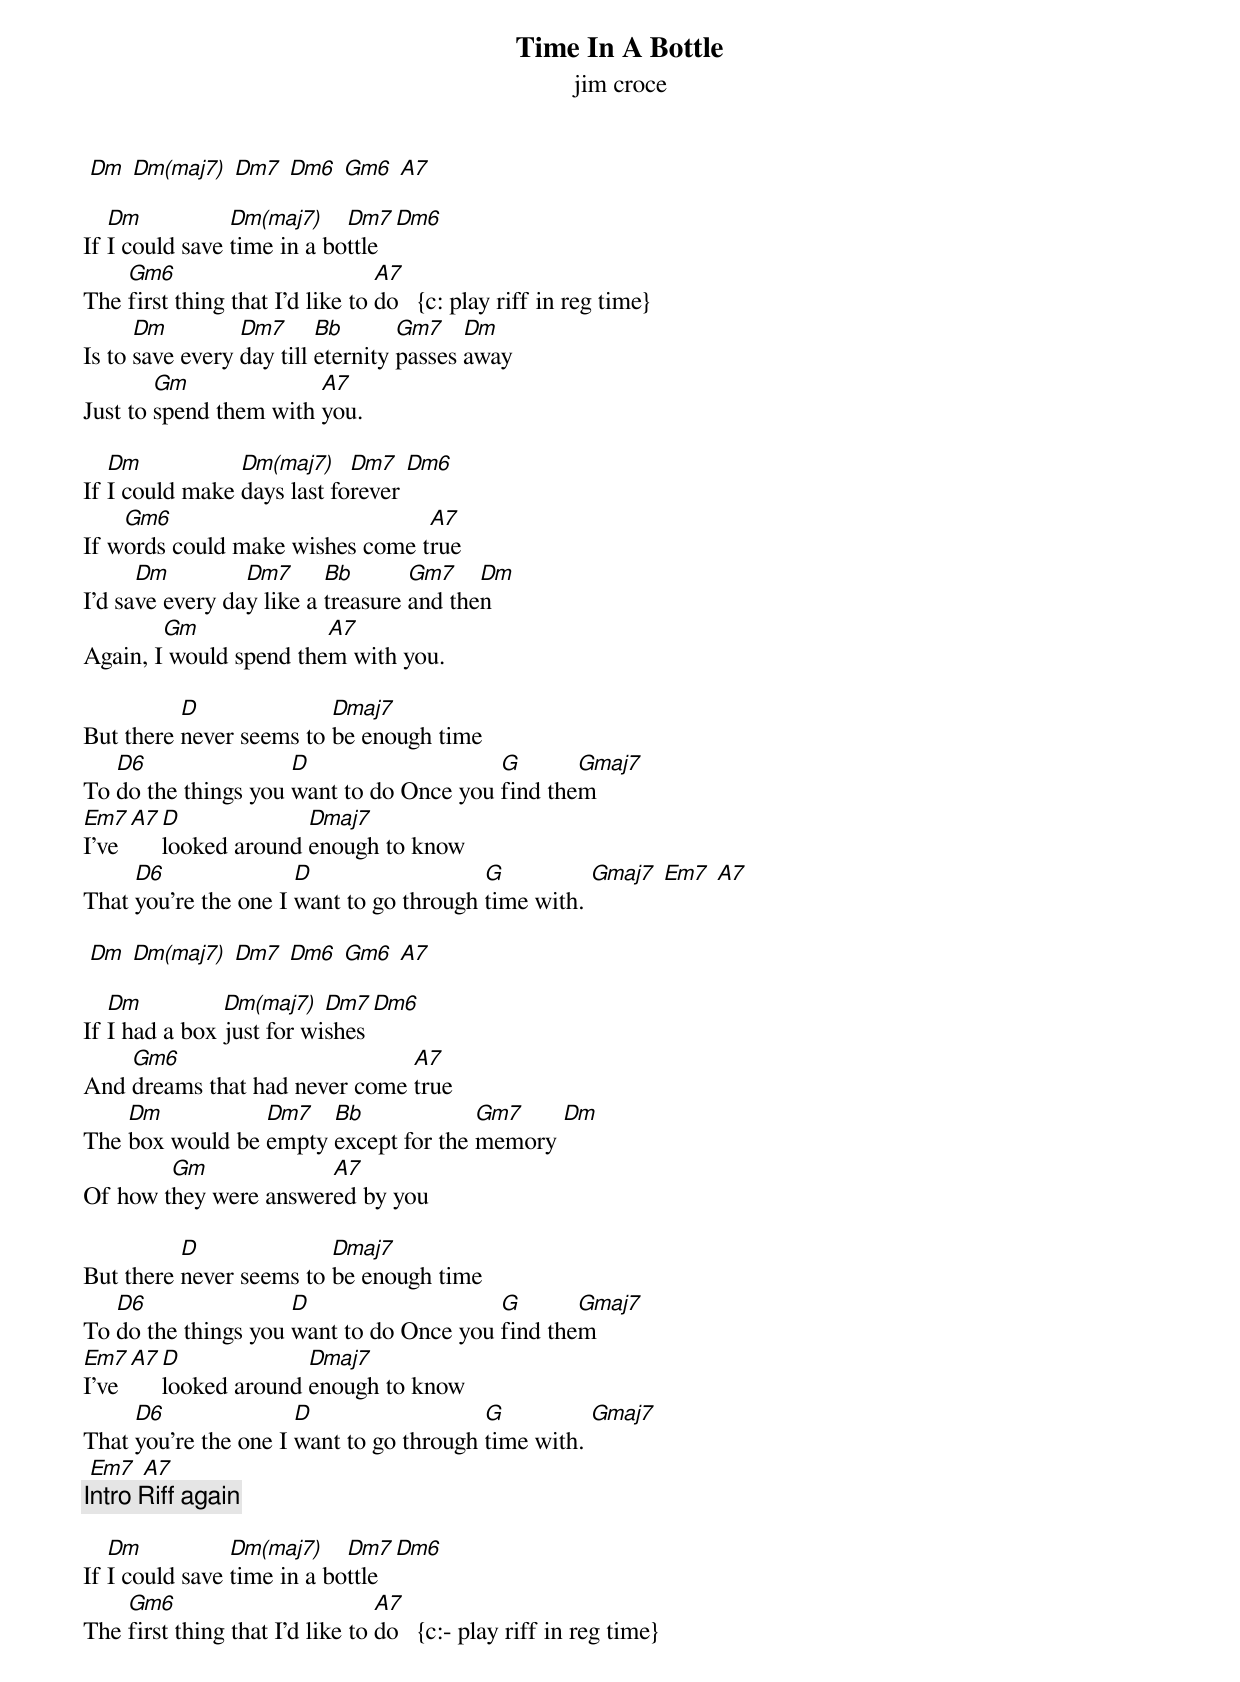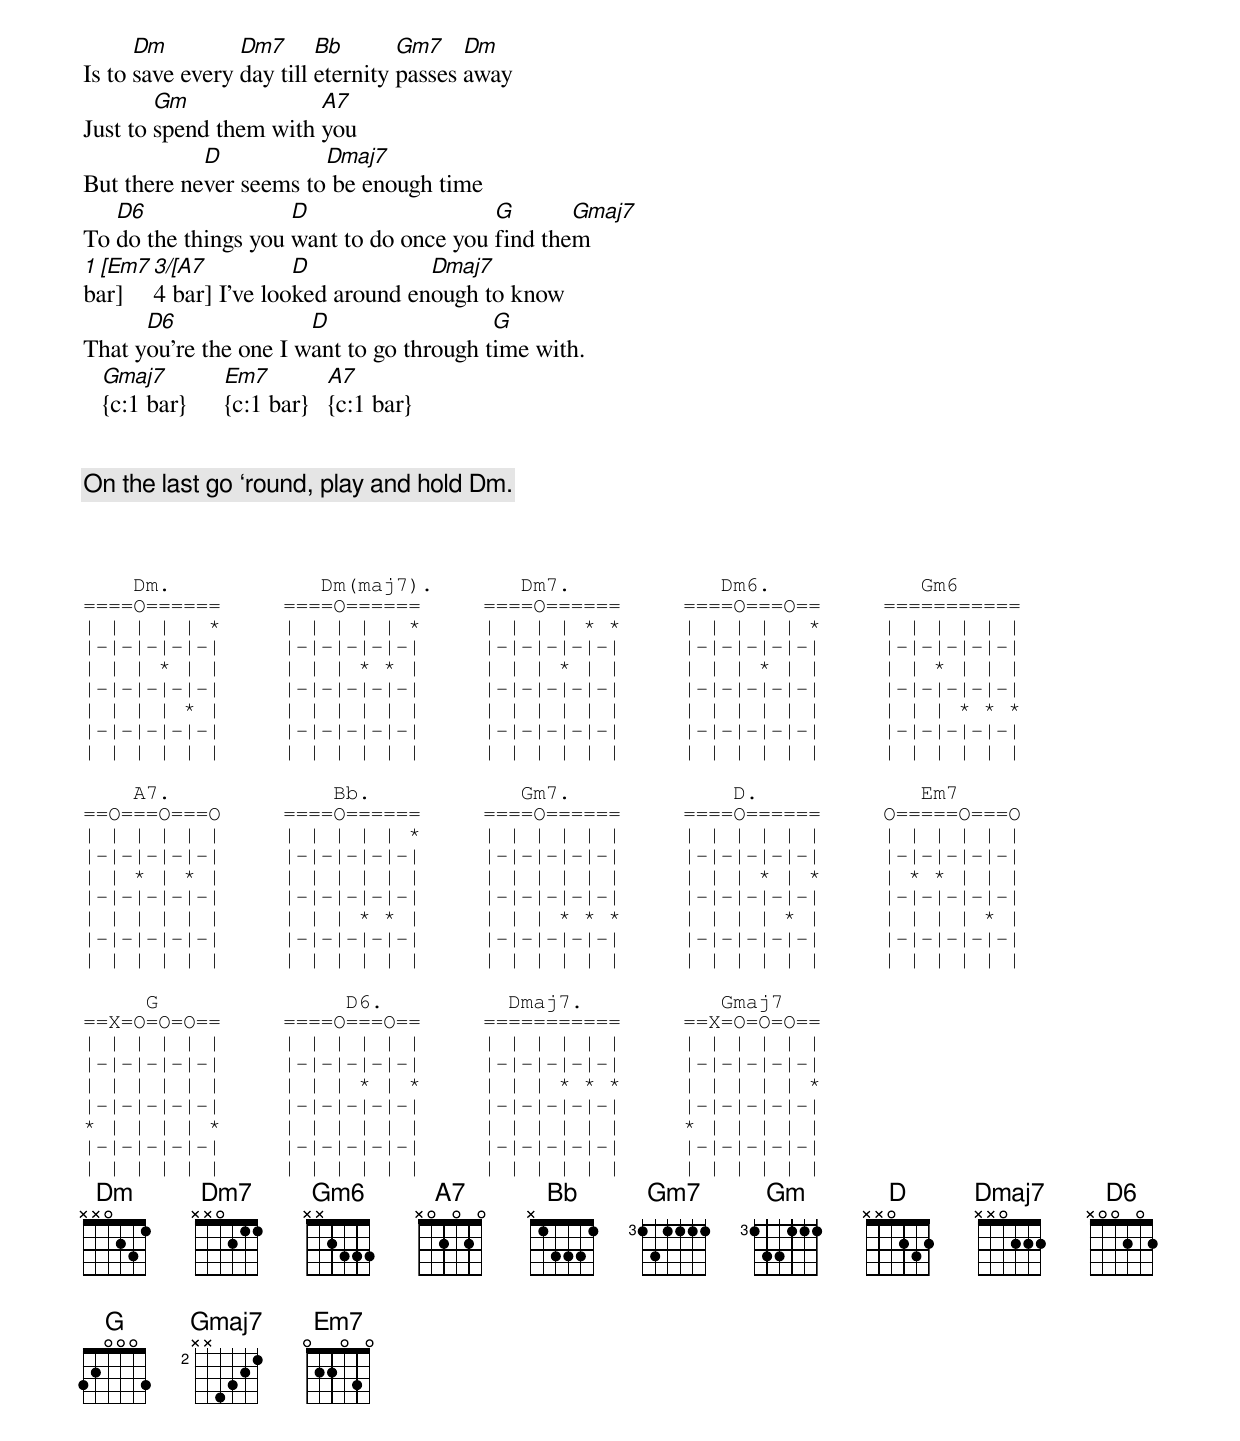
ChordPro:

{title: Time In A Bottle}
{subtitle: jim croce}

 [Dm] [Dm(maj7)] [Dm7] [Dm6] [Gm6] [A7]

If [Dm]I could save [Dm(maj7)]time in a bo[Dm7]ttle [Dm6]
The [Gm6]first thing that I'd like to [A7]do   {c: play riff in reg time}
Is to [Dm]save every [Dm7]day till [Bb]eternity [Gm7]passes [Dm]away
Just to [Gm]spend them with [A7]you.

If [Dm]I could make [Dm(maj7)]days last fo[Dm7]rever [Dm6]
If w[Gm6]ords could make wishes come t[A7]rue
I'd sa[Dm]ve every da[Dm7]y like a [Bb]treasure [Gm7]and the[Dm]n
Again, I[Gm] would spend the[A7]m with you.

But there [D]never seems to [Dmaj7]be enough time
To [D6]do the things you [D]want to do Once you [G]find the[Gmaj7]m
[Em7]I've [A7][D]looked around [Dmaj7]enough to know
That [D6]you're the one I [D]want to go through [G]time with. [Gmaj7] [Em7] [A7]

 [Dm] [Dm(maj7)] [Dm7] [Dm6] [Gm6] [A7]

If [Dm]I had a box [Dm(maj7)]just for wi[Dm7]shes [Dm6]
And [Gm6]dreams that had never come [A7]true
The [Dm]box would be [Dm7]empty [Bb]except for the [Gm7]memory [Dm]
Of how t[Gm]hey were answer[A7]ed by you

But there [D]never seems to [Dmaj7]be enough time
To [D6]do the things you [D]want to do Once you [G]find the[Gmaj7]m
[Em7]I've [A7][D]looked around [Dmaj7]enough to know
That [D6]you're the one I [D]want to go through [G]time with. [Gmaj7]
 [Em7] [A7]
{c:Intro Riff again}

If [Dm]I could save [Dm(maj7)]time in a bo[Dm7]ttle [Dm6]
The [Gm6]first thing that I'd like to [A7]do   {c:- play riff in reg time}
Is to [Dm]save every [Dm7]day till [Bb]eternity [Gm7]passes [Dm]away
Just to [Gm]spend them with [A7]you
But there ne[D]ver seems to[Dmaj7] be enough time
To [D6]do the things you [D]want to do once you [G]find the[Gmaj7]m
[1 [Em7]bar]   [3/[A7]4 bar] I've loo[D]ked around en[Dmaj7]ough to know
That y[D6]ou're the one I w[D]ant to go through t[G]ime with.
   [Gmaj7]{c:1 bar}      [Em7]{c:1 bar}   [A7]{c:1 bar}


{c:On the last go ‘round, play and hold Dm.}



{sot}
    Dm.            Dm(maj7).       Dm7.            Dm6.            Gm6
====O======     ====O======     ====O======     ====O===O==     ===========
| | | | | *     | | | | | *     | | | | * *     | | | | | *     | | | | | |
|-|-|-|-|-|     |-|-|-|-|-|     |-|-|-|-|-|     |-|-|-|-|-|     |-|-|-|-|-|
| | | * | |     | | | * * |     | | | * | |     | | | * | |     | | * | | |
|-|-|-|-|-|     |-|-|-|-|-|     |-|-|-|-|-|     |-|-|-|-|-|     |-|-|-|-|-|
| | | | * |     | | | | | |     | | | | | |     | | | | | |     | | | * * *
|-|-|-|-|-|     |-|-|-|-|-|     |-|-|-|-|-|     |-|-|-|-|-|     |-|-|-|-|-|
| | | | | |     | | | | | |     | | | | | |     | | | | | |     | | | | | |

    A7.             Bb.            Gm7.             D.             Em7
==O===O===O     ====O======     ====O======     ====O======     O=====O===O
| | | | | |     | | | | | *     | | | | | |     | | | | | |     | | | | | |
|-|-|-|-|-|     |-|-|-|-|-|     |-|-|-|-|-|     |-|-|-|-|-|     |-|-|-|-|-|
| | * | * |     | | | | | |     | | | | | |     | | | * | *     | * * | | |
|-|-|-|-|-|     |-|-|-|-|-|     |-|-|-|-|-|     |-|-|-|-|-|     |-|-|-|-|-|
| | | | | |     | | | * * |     | | | * * *     | | | | * |     | | | | * |
|-|-|-|-|-|     |-|-|-|-|-|     |-|-|-|-|-|     |-|-|-|-|-|     |-|-|-|-|-|
| | | | | |     | | | | | |     | | | | | |     | | | | | |     | | | | | |

     G               D6.          Dmaj7.           Gmaj7
==X=O=O=O==     ====O===O==     ===========     ==X=O=O=O==
| | | | | |     | | | | | |     | | | | | |     | | | | | |
|-|-|-|-|-|     |-|-|-|-|-|     |-|-|-|-|-|     |-|-|-|-|-|
| | | | | |     | | | * | *     | | | * * *     | | | | | *
|-|-|-|-|-|     |-|-|-|-|-|     |-|-|-|-|-|     |-|-|-|-|-|
* | | | | *     | | | | | |     | | | | | |     * | | | | |
|-|-|-|-|-|     |-|-|-|-|-|     |-|-|-|-|-|     |-|-|-|-|-|
| | | | | |     | | | | | |     | | | | | |     | | | | | |
{eot}
